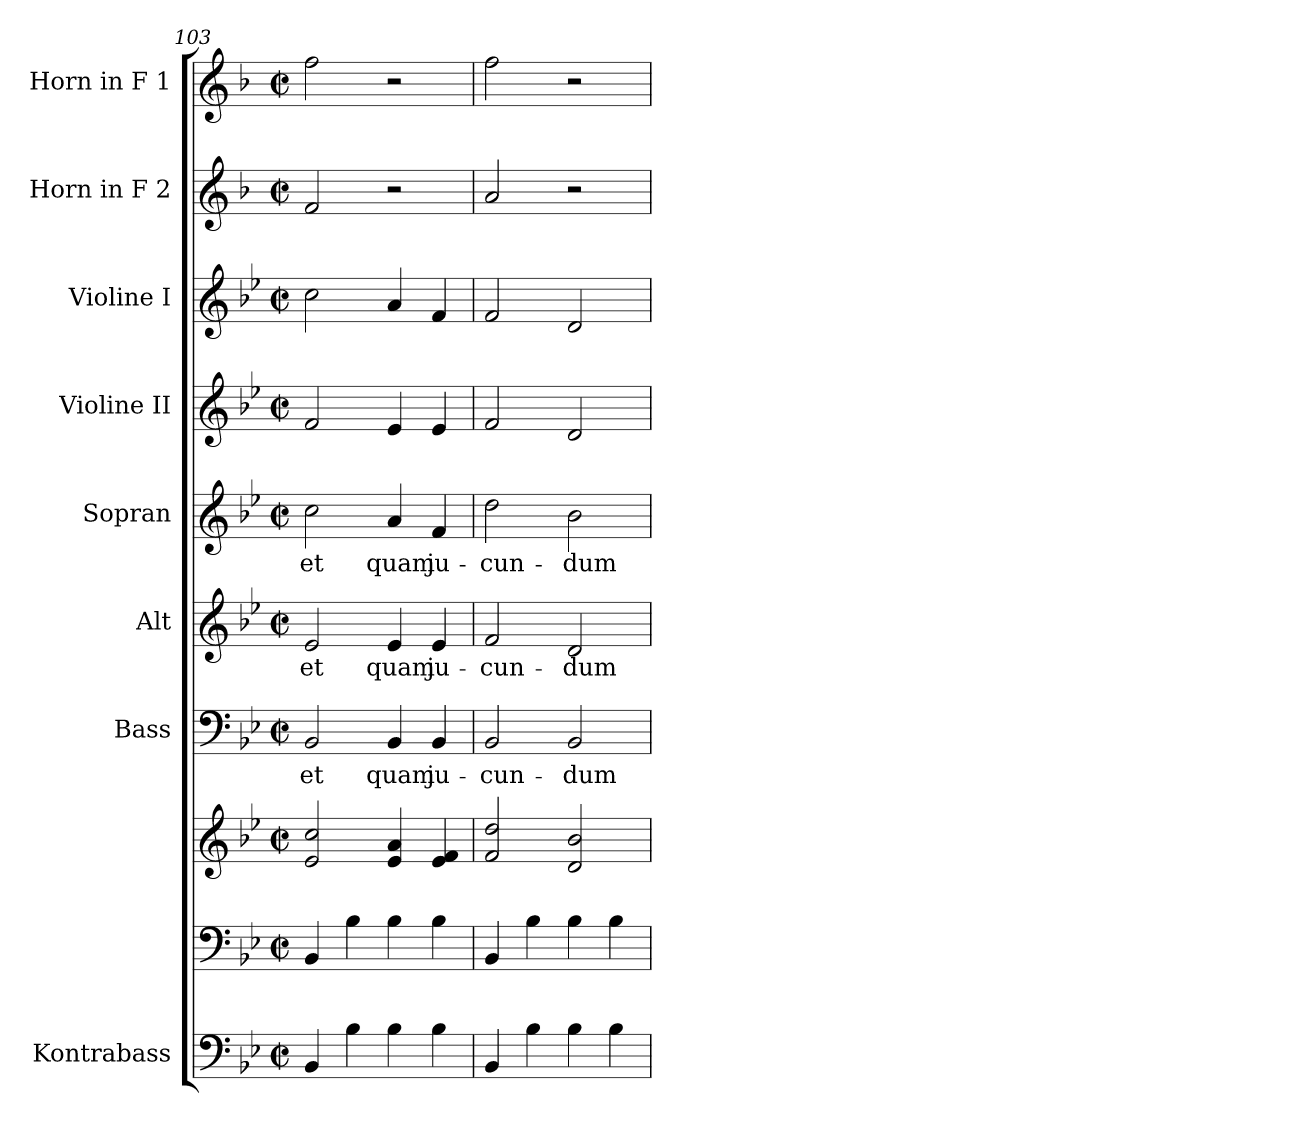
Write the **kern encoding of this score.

**kern	**kern	**kern	**kern	**text	**kern	**text	**kern	**text	**kern	**kern	**kern	**kern
*part9	*part8	*part8	*part7	*part7	*part6	*part6	*part5	*part5	*part4	*part3	*part2	*part1
*staff10	*staff9	*staff8	*staff7	*staff7	*staff6	*staff6	*staff5	*staff5	*staff4	*staff3	*staff2	*staff1
*I"Kontrabass	*	*	*I"Bass	*	*I"Alt	*	*I"Sopran	*	*I"Violine II	*I"Violine I	*I"Horn in F 2	*I"Horn in F 1
*I'Kb.	*	*	*I'B.	*	*I'A.	*	*I'S.	*	*I'Vl. II	*I'Vl. I	*	*
*clefF4	*clefF4	*clefG2	*clefF4	*	*clefG2	*	*clefG2	*	*clefG2	*clefG2	*clefG2	*clefG2
*ITrd7c12	*	*	*	*	*	*	*	*	*	*	*ITrd4c7	*ITrd4c7
*k[b-e-]	*k[b-e-]	*k[b-e-]	*k[b-e-]	*	*k[b-e-]	*	*k[b-e-]	*	*k[b-e-]	*k[b-e-]	*k[b-e-]	*k[b-e-]
*B-:	*B-:	*B-:	*B-:	*	*B-:	*	*B-:	*	*B-:	*B-:	*B-:	*B-:
*M2/2	*M2/2	*M2/2	*M2/2	*	*M2/2	*	*M2/2	*	*M2/2	*M2/2	*M2/2	*M2/2
*met(c|)	*met(c|)	*met(c|)	*met(c|)	*	*met(c|)	*	*met(c|)	*	*met(c|)	*met(c|)	*met(c|)	*met(c|)
=103	=103	=103	=103	=103	=103	=103	=103	=103	=103	=103	=103	=103
!	!	!	!	!LO:LY:b	!	!LO:LY:b	!	!LO:LY:b	!	!	!	!
4BBB-/	4BB-/	2e-/ 2cc/	2BB-/	et	2e-/	et	2cc\	et	2f/	2cc\	2B-/	2b-\
4BB-\	4B-\	.	.	.	.	.	.	.	.	.	.	.
!	!	!	!	!LO:LY:b	!	!LO:LY:b	!	!LO:LY:b	!	!	!	!
4BB-\	4B-\	4e-/ 4a/	4BB-/	quam	4e-/	quam	4a/	quam	4e-/	4a/	2r	2r
!	!	!	!	!LO:LY:b	!	!LO:LY:b	!	!LO:LY:b	!	!	!	!
4BB-\	4B-\	4e-/ 4f/	4BB-/	ju-	4e-/	ju-	4f/	ju-	4e-/	4f/	.	.
=104	=104	=104	=104	=104	=104	=104	=104	=104	=104	=104	=104	=104
!	!	!	!	!LO:LY:b	!	!LO:LY:b	!	!LO:LY:b	!	!	!	!
4BBB-/	4BB-/	2f/ 2dd/	2BB-/	-cun-	2f/	-cun-	2dd\	-cun-	2f/	2f/	2d/	2b-\
4BB-\	4B-\	.	.	.	.	.	.	.	.	.	.	.
!	!	!	!	!LO:LY:b	!	!LO:LY:b	!	!LO:LY:b	!	!	!	!
4BB-\	4B-\	2d/ 2b-/	2BB-/	-dum	2d/	-dum	2b-\	-dum	2d/	2d/	2r	2r
4BB-\	4B-\	.	.	.	.	.	.	.	.	.	.	.
=	=	=	=	=	=	=	=	=	=	=	=	=
*-	*-	*-	*-	*-	*-	*-	*-	*-	*-	*-	*-	*-
